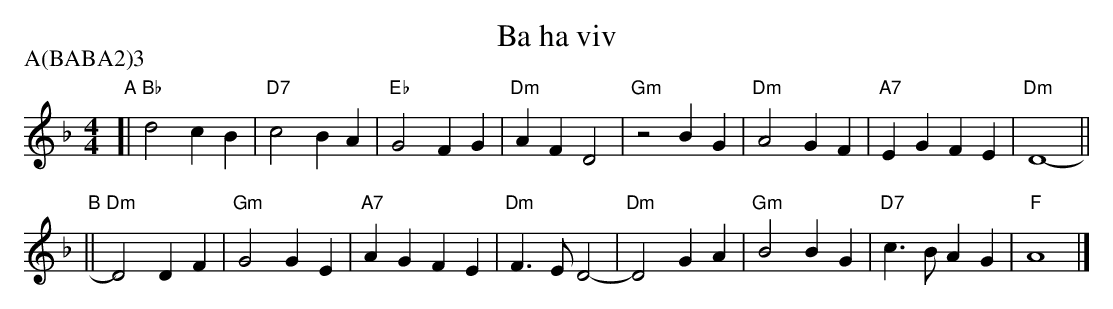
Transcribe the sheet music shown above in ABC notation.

X:1
T: Ba ha viv
P: A(BABA2)3
M: 4/4
L: 1/4
K: Dm
"A"\
[| "Bb"d2 cB | "D7"c2 BA | "Eb"G2 FG | "Dm"AF D2 \
|  "Gm"z2 BG | "Dm"A2 GF | "A7"EG FE | "Dm"D4- ||
"B"\
|| "Dm"D2 DF | "Gm"G2 GE | "A7"AG FE | "Dm"F>E D2- \
|  "Dm"D2 GA | "Gm"B2 BG | "D7"c>B AG | "F"A4  |]
